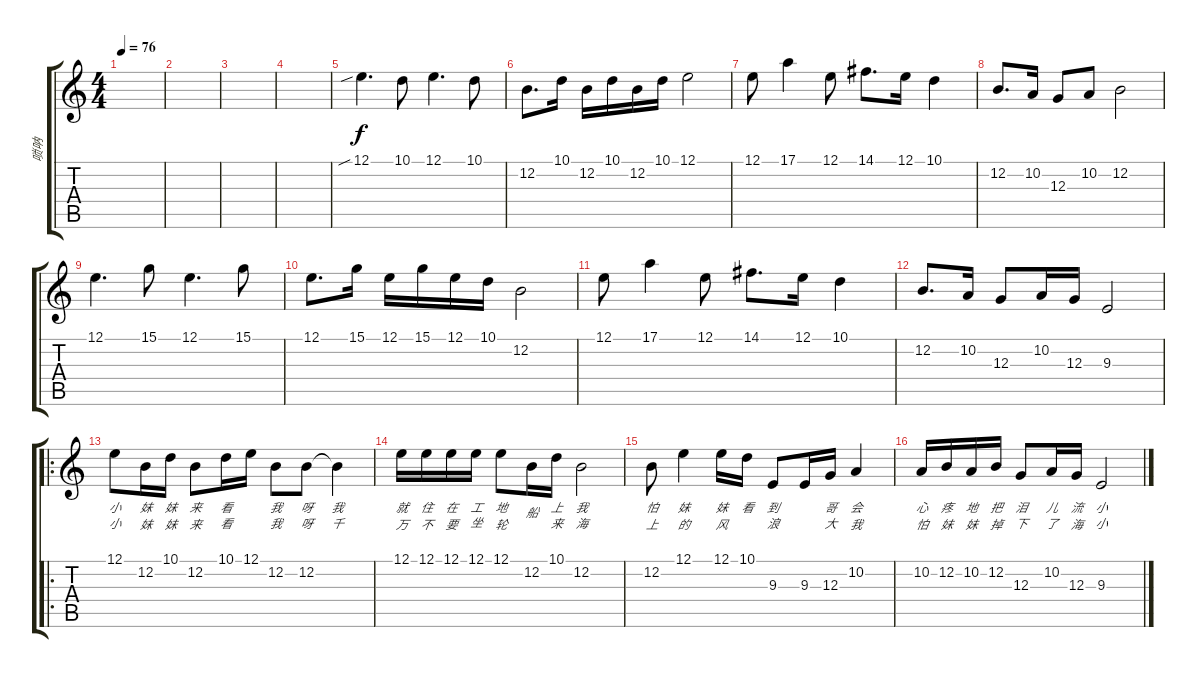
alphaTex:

\track ("唢呐" "唢呐") {instrument pad1newage}
\staff {score tabs}
\tuning (E4 B3 G3 D3 A2 E2) {hide}
\ts (4 4)
\tempo 76
\clef g2
\ks c
|
|
|
|
12.1{sib}.4{d} 10.1.8 12.1.4{d} 10.1.8 |
12.2.8{d} 10.1.16 12.2.16 10.1.16 12.2.16 10.1.16{txt ""} 12.1.2 |
12.1.8 17.1.4 12.1.8 14.1.8{d} 12.1.16 10.1.4 |
12.2.8{d} 10.2.16 12.3.8 10.2.8 12.2.2 |
12.1.4{d} 15.1.8 12.1.4{d} 15.1.8 |
12.1.8{d} 15.1.16 12.1.16 15.1.16 12.1.16 10.1.16 12.2.2 |
12.1.8 17.1.4 12.1.8 14.1.8{d} 12.1.16 10.1.4 |
12.2.8{d} 10.2.16 12.3.8 10.2.16 12.3.16 9.3.2 |
\ro
12.1.8{lyrics (0 "小") lyrics (1 "小") lyrics (2 "") lyrics (3 "") lyrics (4 "")} 12.2.16{lyrics (0 "妹") lyrics (1 "妹") lyrics (2 "") lyrics (3 "") lyrics (4 "")} 10.1.16{lyrics (0 "妹") lyrics (1 "妹") lyrics (2 "") lyrics (3 "") lyrics (4 "")} 12.2.8{lyrics (0 "来") lyrics (1 "来") lyrics (2 "") lyrics (3 "") lyrics (4 "")} 10.1.16{lyrics (0 "看") lyrics (1 "看") lyrics (2 "") lyrics (3 "") lyrics (4 "")} 12.1.16{lyrics (0 "") lyrics (1 "") lyrics (2 "") lyrics (3 "") lyrics (4 "")} 12.2.8{lyrics (0 "我") lyrics (1 "我") lyrics (2 "") lyrics (3 "") lyrics (4 "")} 12.2.8{lyrics (0 "呀") lyrics (1 "呀") lyrics (2 "") lyrics (3 "") lyrics (4 "")} 12.2{t}.4{lyrics (0 "我") lyrics (1 "千") lyrics (2 "") lyrics (3 "") lyrics (4 "")} |
12.1.16{lyrics (0 "就") lyrics (1 "万") lyrics (2 "") lyrics (3 "") lyrics (4 "")} 12.1.16{lyrics (0 "住") lyrics (1 "不") lyrics (2 "") lyrics (3 "") lyrics (4 "")} 12.1.16{lyrics (0 "在") lyrics (1 "要") lyrics (2 "") lyrics (3 "") lyrics (4 "")} 12.1.16{lyrics (0 "工") lyrics (1 "坐") lyrics (2 "") lyrics (3 "") lyrics (4 "")} 12.1.8{lyrics (0 "地") lyrics (1 "轮") lyrics (2 "") lyrics (3 "") lyrics (4 "")} 12.2.16{lyrics (0 "") lyrics (1 "船") lyrics (2 "") lyrics (3 "") lyrics (4 "")} 10.1.16{lyrics (0 "上") lyrics (1 "来") lyrics (2 "") lyrics (3 "") lyrics (4 "")} 12.2.2{lyrics (0 "我") lyrics (1 "海") lyrics (2 "") lyrics (3 "") lyrics (4 "")} |
12.2.8{lyrics (0 "怕") lyrics (1 "上") lyrics (2 "") lyrics (3 "") lyrics (4 "")} 12.1.4{lyrics (0 "妹") lyrics (1 "的") lyrics (2 "") lyrics (3 "") lyrics (4 "")} 12.1.16{lyrics (0 "妹") lyrics (1 "风") lyrics (2 "") lyrics (3 "") lyrics (4 "")} 10.1.16{lyrics (0 "看") lyrics (1 "") lyrics (2 "") lyrics (3 "") lyrics (4 "")} 9.3.8{lyrics (0 "到") lyrics (1 "浪") lyrics (2 "") lyrics (3 "") lyrics (4 "")} 9.3.16{lyrics (0 "") lyrics (1 "") lyrics (2 "") lyrics (3 "") lyrics (4 "")} 12.3.16{lyrics (0 "哥") lyrics (1 "大") lyrics (2 "") lyrics (3 "") lyrics (4 "")} 10.2.4{lyrics (0 "会") lyrics (1 "我") lyrics (2 "") lyrics (3 "") lyrics (4 "")} |
10.2.16{lyrics (0 "心") lyrics (1 "怕") lyrics (2 "") lyrics (3 "") lyrics (4 "")} 12.2.16{lyrics (0 "疼") lyrics (1 "妹") lyrics (2 "") lyrics (3 "") lyrics (4 "")} 10.2.16{lyrics (0 "地") lyrics (1 "妹") lyrics (2 "") lyrics (3 "") lyrics (4 "")} 12.2.16{lyrics (0 "把") lyrics (1 "掉") lyrics (2 "") lyrics (3 "") lyrics (4 "")} 12.3.8{lyrics (0 "泪") lyrics (1 "下") lyrics (2 "") lyrics (3 "") lyrics (4 "")} 10.2.16{lyrics (0 "儿") lyrics (1 "了") lyrics (2 "") lyrics (3 "") lyrics (4 "")} 12.3.16{lyrics (0 "流") lyrics (1 "海") lyrics (2 "") lyrics (3 "") lyrics (4 "")} 9.3.2{lyrics (0 "小") lyrics (1 "小") lyrics (2 "") lyrics (3 "") lyrics (4 "")}
